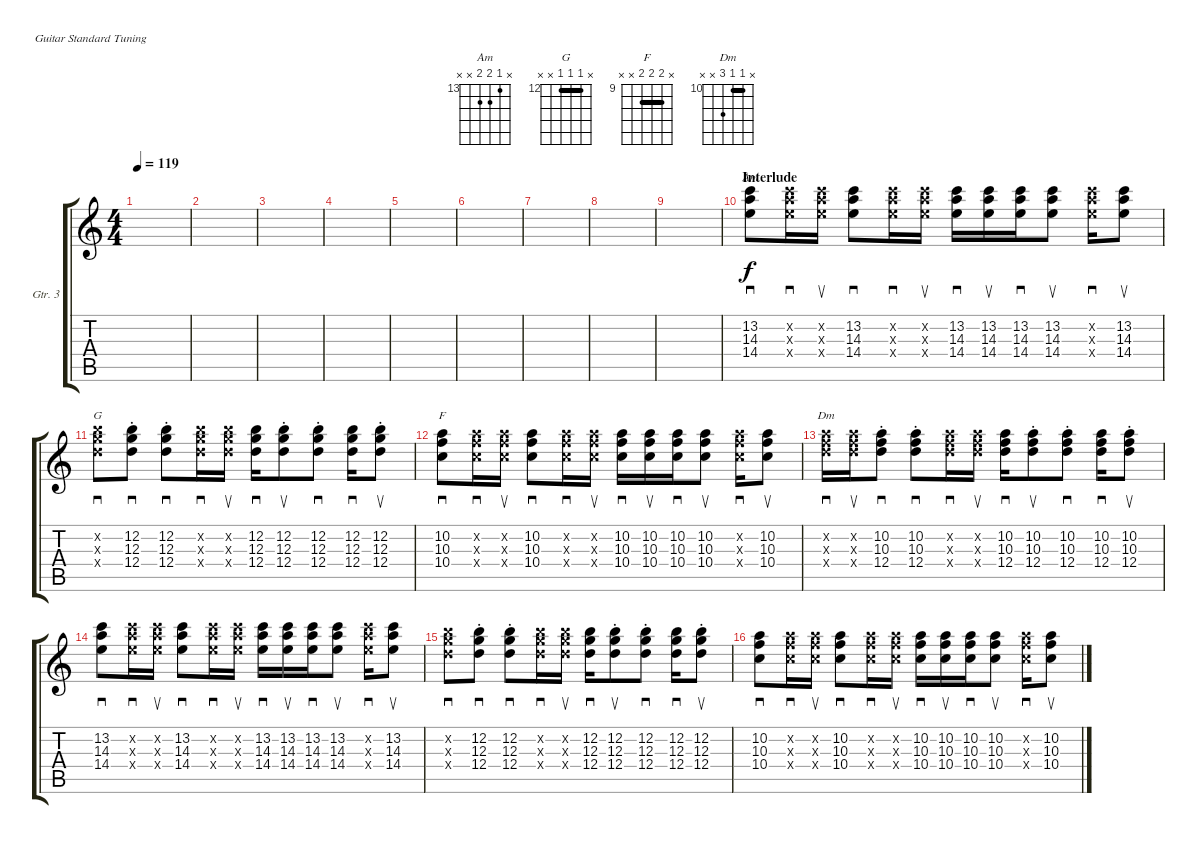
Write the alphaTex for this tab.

\defaultSystemsLayout 4
\bracketExtendMode groupsimilarinstruments
\firstSystemTrackNameOrientation horizontal
\otherSystemsTrackNameOrientation horizontal
\track ("Guitar 3 w/ clean" "Gtr. 3") {instrument electricguitarclean}
\staff {score tabs}
\tuning (E4 B3 G3 D3 A2 E2)
\chord ("Am" x 13 14 14 x x) {firstfret 13}
\chord ("G" x 12 12 12 x x) {firstfret 12 barre (12 12)}
\chord ("F" x 10 10 10 x x) {firstfret 9 barre (10 10)}
\chord ("Dm" x 10 10 12 x x) {firstfret 10 barre 10}
\ts (4 4)
\tempo 119
\clef g2
\ks c
|
|
|
|
|
|
|
|
|
\section ("" "Interlude")
\scale
0.302177 (13.2 14.3 14.4).8{sd ch "Am" dy f} (13.2{x} 14.3{x} 14.4{x}).16{sd} (13.2{x} 14.3{x} 14.4{x}).16{su} (13.2 14.3 14.4).8{sd} (13.2{x} 14.3{x} 14.4{x}).16{sd} (13.2{x} 14.3{x} 14.4{x}).16{su} (13.2 14.3 14.4).16{sd} (13.2 14.3 14.4).16{su} (13.2 14.3 14.4).16{sd} (13.2 14.3 14.4).8{su} (13.2{x} 14.3{x} 14.4{x}).16{sd} (13.2 14.3 14.4).8{su} |
\scale
0.231622 (12.3{x} 12.2{x} 12.4{x}).8{sd ch "G"} (12.3{st} 12.2{st} 12.4{st}).8{sd} (12.3{st} 12.2{st} 12.4{st}).8{sd} (12.3{x} 12.2{x} 12.4{x}).16{sd} (12.3{x} 12.2{x} 12.4{x}).16{su} (12.3 12.2 12.4).16{sd} (12.3{st} 12.2{st} 12.4{st}).8{su} (12.3{st} 12.2{st} 12.4{st}).8{sd} (12.3 12.2 12.4).16{sd} (12.3{st} 12.2{st} 12.4{st}).8{su} |
\scale
0.23877 (10.2 10.3 10.4).8{sd ch "F"} (10.2{x} 10.3{x} 10.4{x}).16{sd} (10.2{x} 10.3{x} 10.4{x}).16{su} (10.2 10.3 10.4).8{sd} (10.2{x} 10.3{x} 10.4{x}).16{sd} (10.2{x} 10.3{x} 10.4{x}).16{su} (10.2 10.3 10.4).16{sd} (10.2 10.3 10.4).16{su} (10.2 10.3 10.4).16{sd} (10.2 10.3 10.4).8{su} (10.2{x} 10.3{x} 10.4{x}).16{sd} (10.2 10.3 10.4).8{su} |
\scale
0.226766 (10.3{x} 12.4{x} 10.2{x}).16{sd ch "Dm"} (12.4{x} 10.3{x} 10.2{x}).16{su} (10.3{st} 12.4{st} 10.2{st}).8{sd} (10.3{st} 12.4{st} 10.2{st}).8{sd} (10.3{x} 12.4{x} 10.2{x}).16{sd} (10.3{x} 12.4{x} 10.2{x}).16{su} (10.3 12.4 10.2).16{sd} (10.3{st} 12.4{st} 10.2{st}).8{su} (10.3{st} 12.4{st} 10.2{st}).8{sd} (10.3 12.4 10.2).16{sd} (10.3{st} 12.4{st} 10.2{st}).8{su} |
(13.2 14.3 14.4).8{sd} (13.2{x} 14.3{x} 14.4{x}).16{sd} (13.2{x} 14.3{x} 14.4{x}).16{su} (13.2 14.3 14.4).8{sd} (13.2{x} 14.3{x} 14.4{x}).16{sd} (13.2{x} 14.3{x} 14.4{x}).16{su} (13.2 14.3 14.4).16{sd} (13.2 14.3 14.4).16{su} (13.2 14.3 14.4).16{sd} (13.2 14.3 14.4).8{su} (13.2{x} 14.3{x} 14.4{x}).16{sd} (13.2 14.3 14.4).8{su} |
(12.3{x} 12.2{x} 12.4{x}).8{sd} (12.3{st} 12.2{st} 12.4{st}).8{sd} (12.3{st} 12.2{st} 12.4{st}).8{sd} (12.3{x} 12.2{x} 12.4{x}).16{sd} (12.3{x} 12.2{x} 12.4{x}).16{su} (12.3 12.2 12.4).16{sd} (12.3{st} 12.2{st} 12.4{st}).8{su} (12.3{st} 12.2{st} 12.4{st}).8{sd} (12.3 12.2 12.4).16{sd} (12.3{st} 12.2{st} 12.4{st}).8{su} |
(10.2 10.3 10.4).8{sd} (10.2{x} 10.3{x} 10.4{x}).16{sd} (10.2{x} 10.3{x} 10.4{x}).16{su} (10.2 10.3 10.4).8{sd} (10.2{x} 10.3{x} 10.4{x}).16{sd} (10.2{x} 10.3{x} 10.4{x}).16{su} (10.2 10.3 10.4).16{sd} (10.2 10.3 10.4).16{su} (10.2 10.3 10.4).16{sd} (10.2 10.3 10.4).8{su} (10.2{x} 10.3{x} 10.4{x}).16{sd} (10.2 10.3 10.4).8{su}
